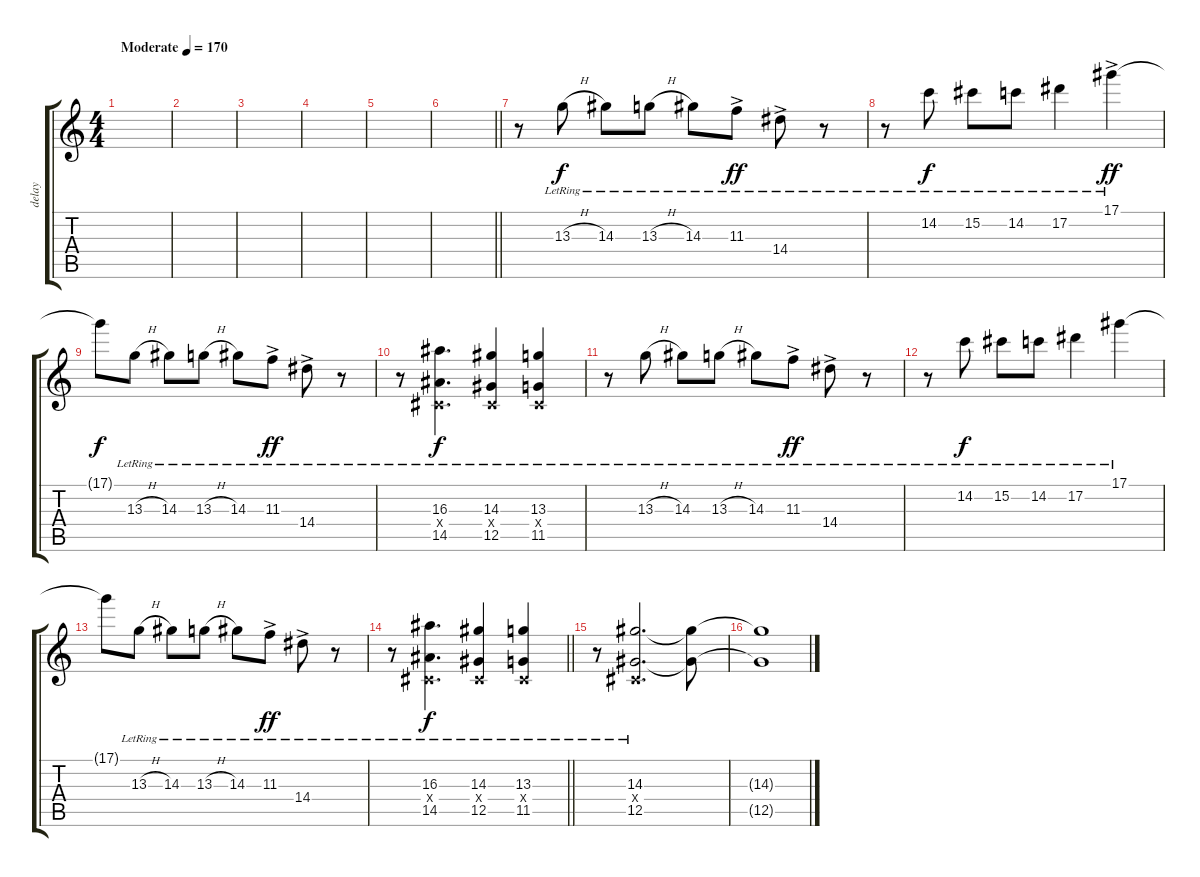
\track ("delay" "delay") {instrument distortionguitar}
\staff {score tabs}
\tuning (Eb4 Bb3 Gb3 Db3 Ab2 Db2) {hide}
\ts (4 4)
\tempo (170 "Moderate")
\clef g2
\ks c
|
|
|
|
|
\barLineRight lightlight
|
\section ("" "")
r.8 13.3{h lr}.8 14.3{lr}.8 13.3{h lr}.8 14.3{lr}.8 11.3{ac lr}.8{dy ff} 14.4{ac lr}.8 r.8 |
r.8 14.2{lr}.8{dy f} 15.2{lr}.8 14.2{lr}.8 17.2{lr}.4 17.1{ac lr}.4{dy ff} |
17.1{t}.8{dy f} 13.3{h lr}.8 14.3{lr}.8 13.3{h lr}.8 14.3{lr}.8 11.3{ac lr}.8{dy ff} 14.4{ac lr}.8 r.8 |
r.8 (16.3{lr} 0.4{x} 14.5{lr}).4{d dy f} (14.3{lr} 0.4{x} 12.5{lr}).4 (13.3{lr} 0.4{x} 11.5{lr}).4 |
r.8 13.3{h lr}.8 14.3{lr}.8 13.3{h lr}.8 14.3{lr}.8 11.3{ac lr}.8{dy ff} 14.4{ac lr}.8 r.8 |
r.8 14.2{lr}.8{dy f} 15.2{lr}.8 14.2{lr}.8 17.2{lr}.4 17.1{lr}.4 |
17.1{t}.8 13.3{h lr}.8 14.3{lr}.8 13.3{h lr}.8 14.3{lr}.8 11.3{ac lr}.8{dy ff} 14.4{ac lr}.8 r.8 |
\barLineRight lightlight
r.8 (16.3{lr} 0.4{x} 14.5{lr}).4{d dy f} (14.3{lr} 0.4{x} 12.5{lr}).4 (13.3{lr} 0.4{x} 11.5{lr}).4 |
\section ("" "")
r.8{volume 0} (14.3{lr} 0.4{x} 12.5{lr}).2{d} (14.3{t} 12.5{t}).8 |
(14.3{t} 12.5{t}).1
